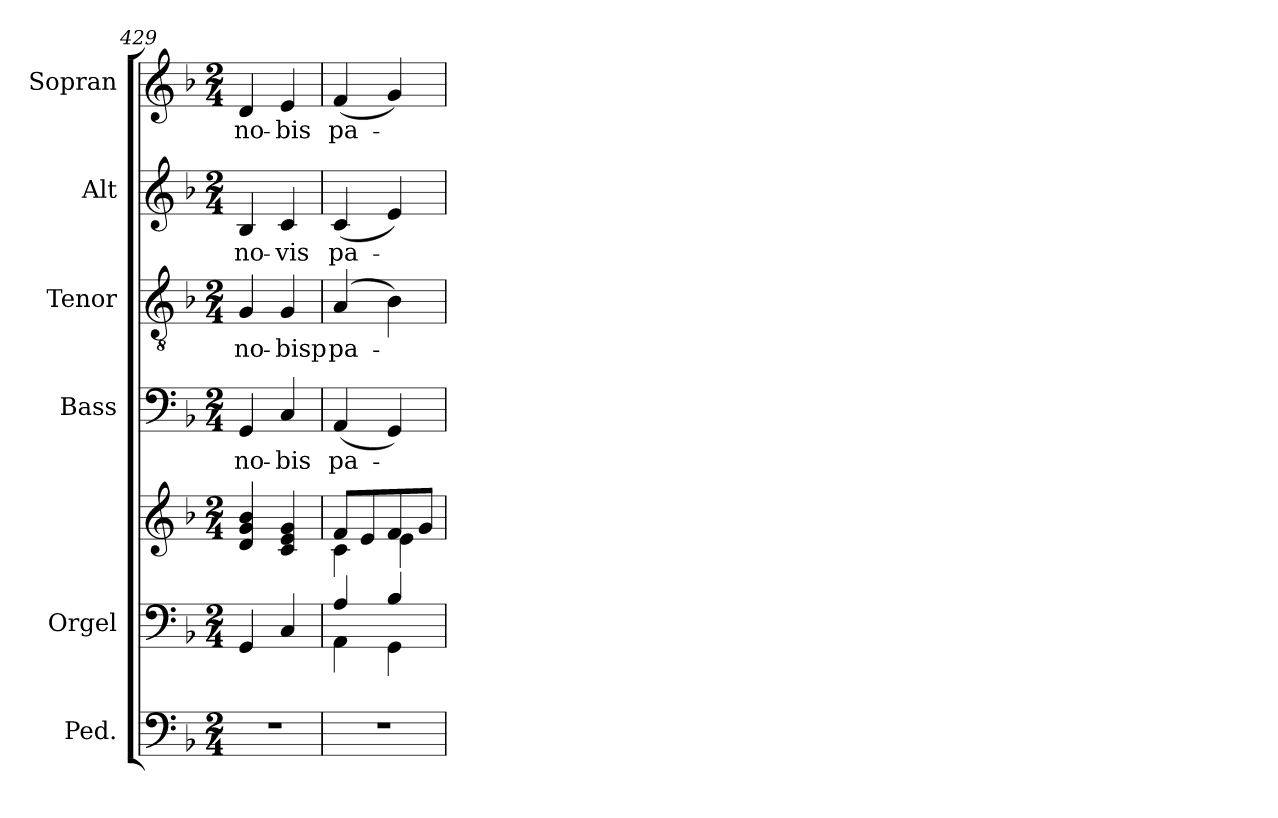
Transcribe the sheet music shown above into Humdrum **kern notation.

**kern	**kern	**kern	**kern	**text	**kern	**text	**kern	**text	**kern	**text
*part6	*part5	*part5	*part4	*part4	*part3	*part3	*part2	*part2	*part1	*part1
*staff7	*staff6	*staff5	*staff4	*staff4	*staff3	*staff3	*staff2	*staff2	*staff1	*staff1
*I"Ped.	*I"Orgel	*	*I"Bass	*	*I"Tenor	*	*I"Alt	*	*I"Sopran	*
*	*I'Org.	*	*I'B.	*	*I'T.	*	*I'A.	*	*I'S.	*
*clefF4	*clefF4	*clefG2	*clefF4	*	*clefGv2	*	*clefG2	*	*clefG2	*
*ITrd7c12	*	*	*	*	*	*	*	*	*	*
*k[b-]	*k[b-]	*k[b-]	*k[b-]	*	*k[b-]	*	*k[b-]	*	*k[b-]	*
*F:	*F:	*F:	*F:	*	*F:	*	*F:	*	*F:	*
*M2/4	*M2/4	*M2/4	*M2/4	*	*M2/4	*	*M2/4	*	*M2/4	*
=429	=429	=429	=429	=429	=429	=429	=429	=429	=429	=429
!	!	!	!	!LO:LY:b	!	!LO:LY:b	!	!LO:LY:b	!	!LO:LY:b
2r	4GG/	4d/ 4g/ 4b-/	4GG/	no-	4G/	no-	4B-/	no-	4d/	no-
!	!	!	!	!LO:LY:b	!	!LO:LY:b	!	!LO:LY:b	!	!LO:LY:b
.	4C/	4c/ 4e/ 4g/	4C/	-bis	4G/	-bisp	4c/	-vis	4e/	-bis
=430	=430	=430	=430	=430	=430	=430	=430	=430	=430	=430
*	*^	*^	*	*	*	*	*	*	*	*
!	!	!	!	!	!	!LO:LY:b	!	!LO:LY:b	!	!LO:LY:b	!	!LO:LY:b
2r	4A/	4AA\	8f/L	4c\	(<4AA/	pa-	(4A/	pa-	(<4c/	pa-	(<4f/	pa-
.	.	.	8e/	.	.	.	.	.	.	.	.	.
.	4B-/	4GG\	8f/	4e\	4GG/)	.	4B-\)	.	4e/)	.	4g/)	.
.	.	.	8g/J	.	.	.	.	.	.	.	.	.
*	*v	*v	*	*	*	*	*	*	*	*	*	*
*	*	*v	*v	*	*	*	*	*	*	*	*
=	=	=	=	=	=	=	=	=	=	=
*-	*-	*-	*-	*-	*-	*-	*-	*-	*-	*-
